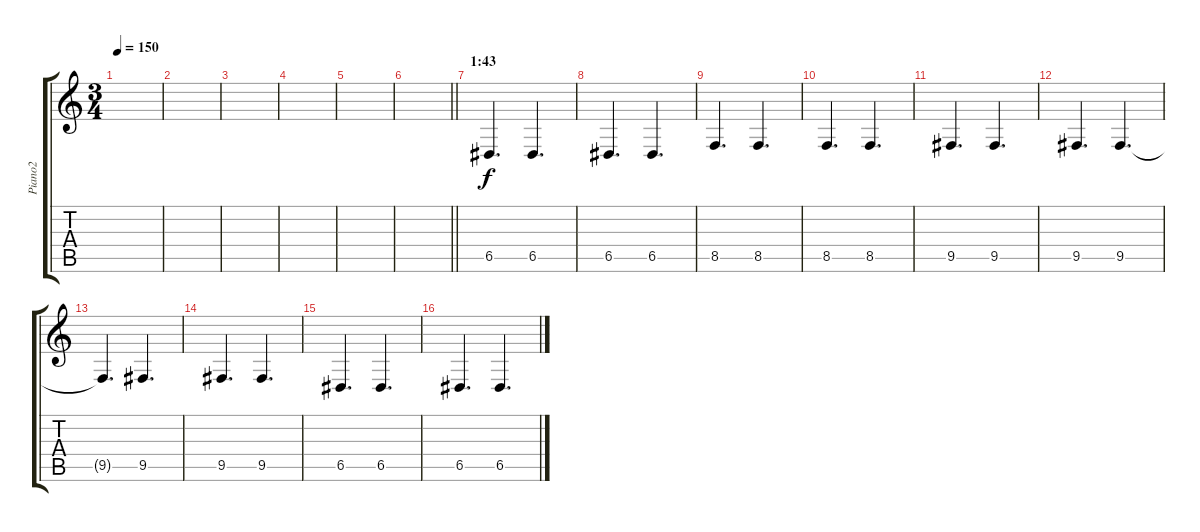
\track ("Piano2" "Piano2") {instrument acousticgrandpiano}
\staff {score tabs}
\tuning (E4 B3 G3 D3 A2 E2) {hide}
\ts (3 4)
\tempo 150
\clef g2
\ks c
|
|
|
|
|
\barLineRight lightlight
|
\section ("" "1:43")
6.5.4{d} 6.5.4{d} |
6.5.4{d} 6.5.4{d} |
8.5.4{d} 8.5.4{d} |
8.5.4{d} 8.5.4{d} |
9.5.4{d} 9.5.4{d} |
9.5.4{d} 9.5.4{d} |
9.5{t}.4{d} 9.5.4{d} |
9.5.4{d} 9.5.4{d} |
6.5.4{d} 6.5.4{d} |
6.5.4{d} 6.5.4{d}
